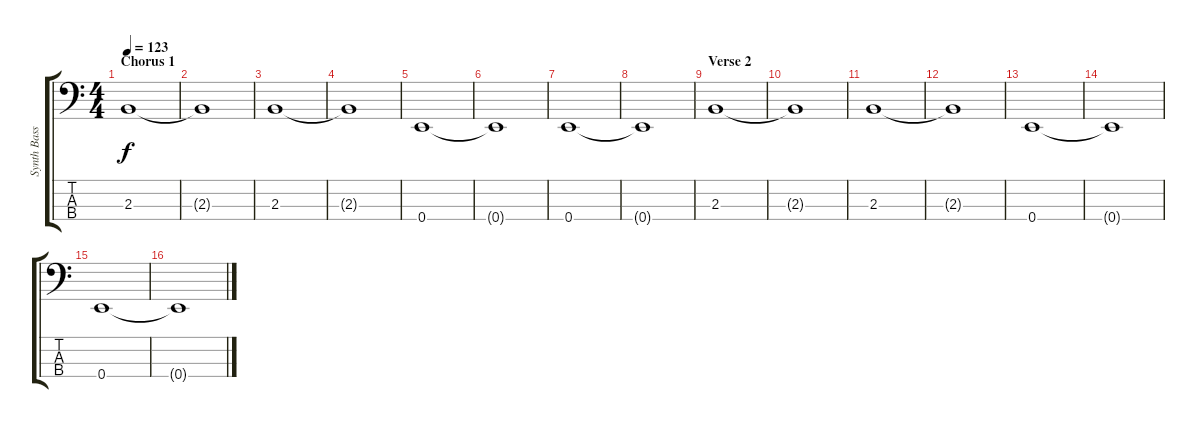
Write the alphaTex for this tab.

\track ("Synth Bass" "Synth Bass") {instrument synthbass2}
\staff {score tabs}
\tuning (G2 D2 A1 E1) {hide}
\ts (4 4)
\section ("" "Chorus 1")
\tempo 123
\clef f4
\ks c
2.3.1{dy f} |
2.3{t}.1 |
2.3.1 |
2.3{t}.1 |
0.4.1 |
0.4{t}.1 |
0.4.1 |
0.4{t}.1 |
\section ("" "Verse 2")
2.3.1 |
2.3{t}.1 |
2.3.1 |
2.3{t}.1 |
0.4.1 |
0.4{t}.1 |
0.4.1 |
0.4{t}.1
